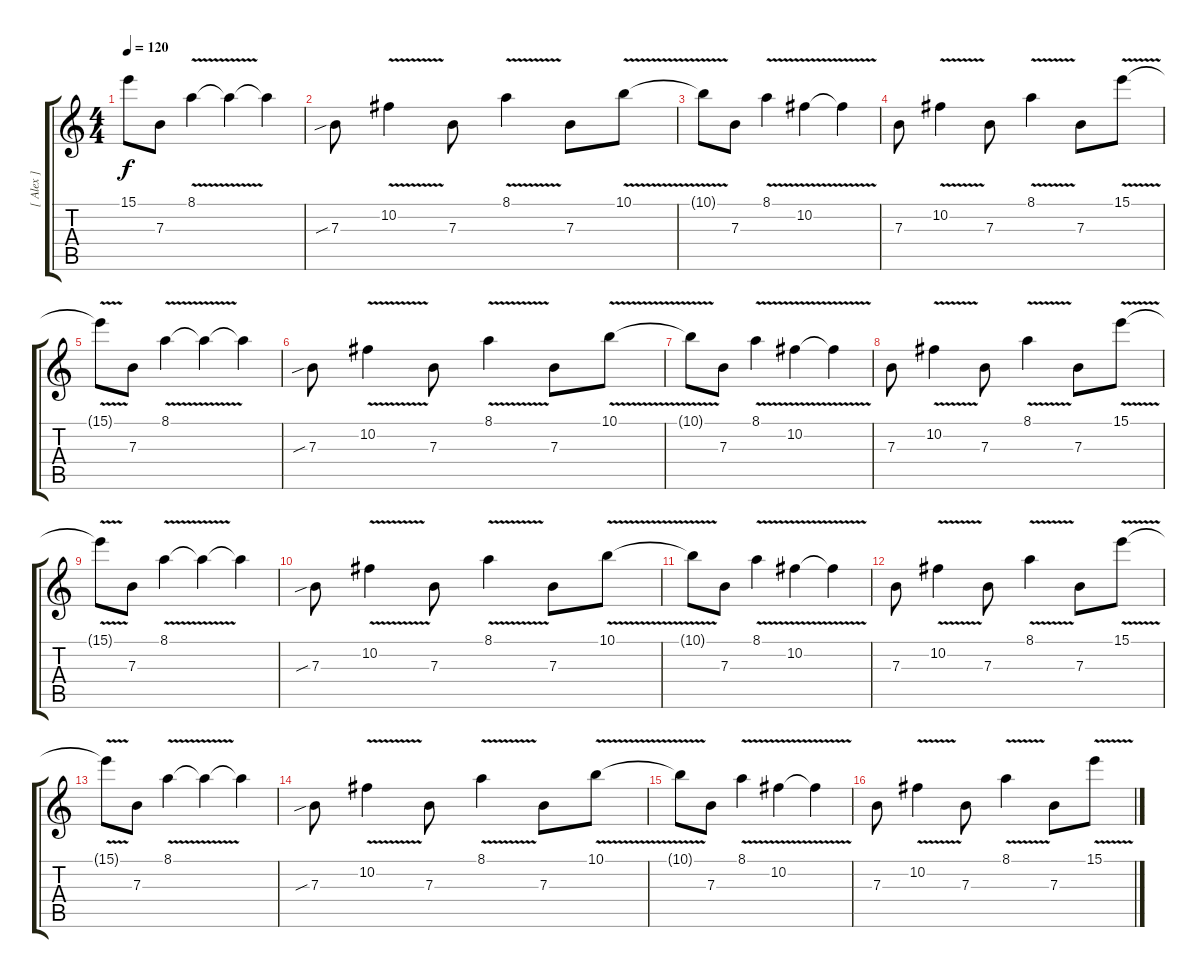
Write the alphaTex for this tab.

\track ("[ Alex ]" "[ Alex ]") {instrument overdrivenguitar}
\staff {score tabs}
\tuning (Db4 Ab3 E3 B2 Gb2 B1) {hide}
\ts (4 4)
\tempo 120
\clef g2
\ks c
15.1{t}.8{dy f} 7.3.8 8.1{v}.4 8.1{t}.4 8.1{t}.4 |
7.3{sib}.8 10.2{v}.4 7.3.8 8.1{v}.4 7.3.8 10.1{v}.8 |
10.1{t}.8 7.3.8 8.1{v}.4 10.2{v}.4 10.2{t}.4 |
7.3.8 10.2{v}.4 7.3.8 8.1{v}.4 7.3.8 15.1{v}.8 |
15.1{t}.8 7.3.8 8.1{v}.4 8.1{t}.4 8.1{t}.4 |
7.3{sib}.8 10.2{v}.4 7.3.8 8.1{v}.4 7.3.8 10.1{v}.8 |
10.1{t}.8 7.3.8 8.1{v}.4 10.2{v}.4 10.2{t}.4 |
7.3.8 10.2{v}.4 7.3.8 8.1{v}.4 7.3.8 15.1{v}.8 |
15.1{t}.8 7.3.8 8.1{v}.4 8.1{t}.4 8.1{t}.4 |
7.3{sib}.8 10.2{v}.4 7.3.8 8.1{v}.4 7.3.8 10.1{v}.8 |
10.1{t}.8 7.3.8 8.1{v}.4 10.2{v}.4 10.2{t}.4 |
7.3.8 10.2{v}.4 7.3.8 8.1{v}.4 7.3.8 15.1{v}.8 |
15.1{t}.8 7.3.8 8.1{v}.4 8.1{t}.4 8.1{t}.4 |
7.3{sib}.8 10.2{v}.4 7.3.8 8.1{v}.4 7.3.8 10.1{v}.8 |
10.1{t}.8 7.3.8 8.1{v}.4 10.2{v}.4 10.2{t}.4 |
7.3.8 10.2{v}.4 7.3.8 8.1{v}.4 7.3.8 15.1{v}.8
